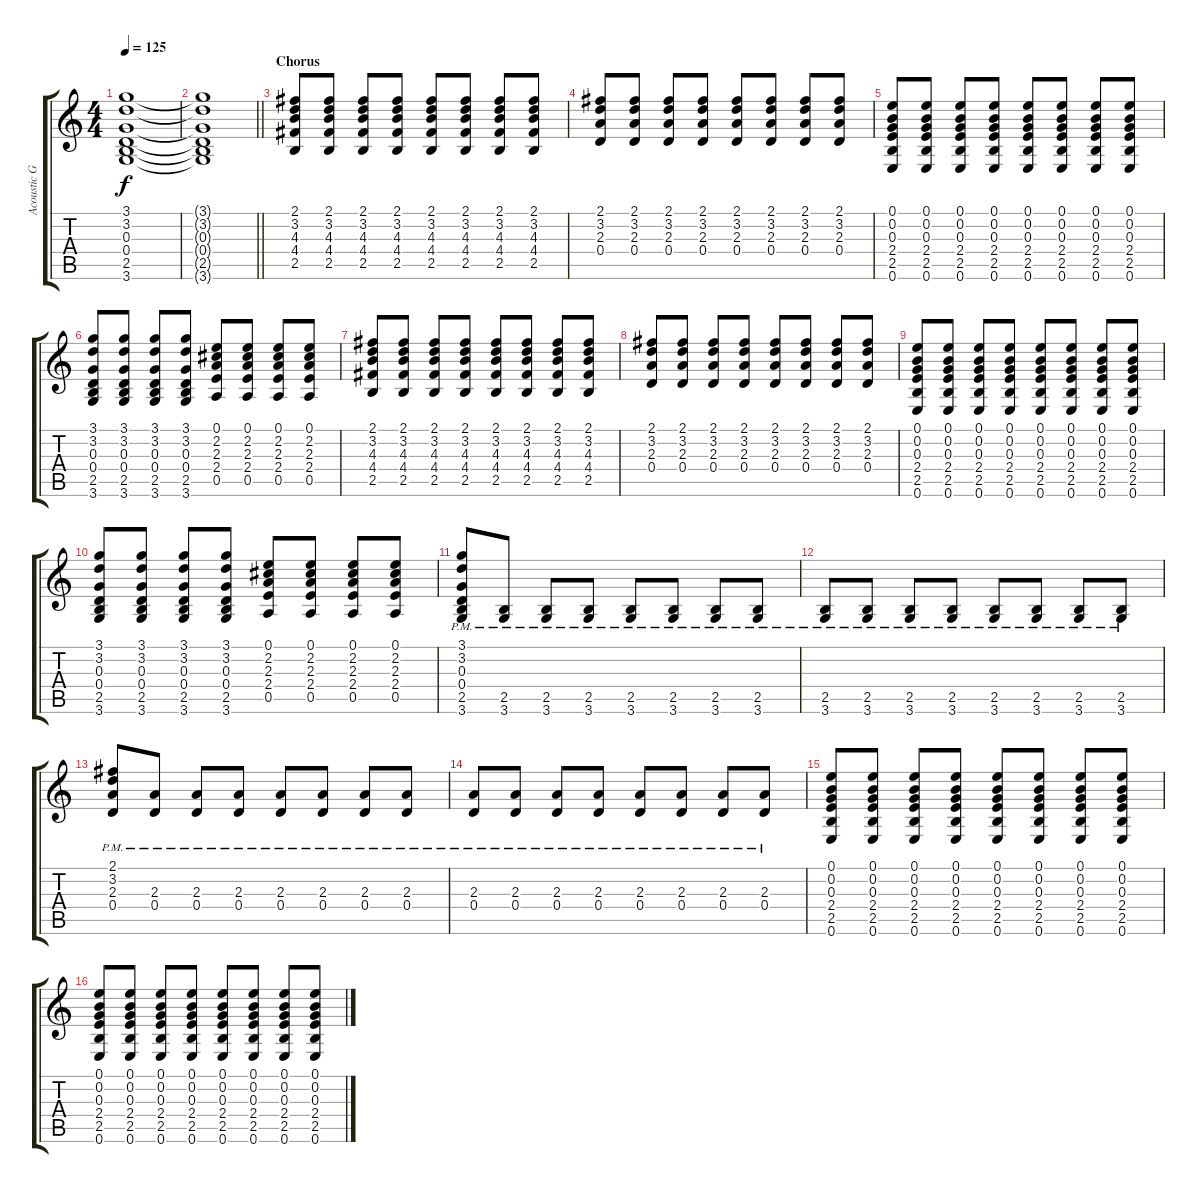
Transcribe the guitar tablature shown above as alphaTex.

\track ("Acoustic Guitar" "Acoustic G") {instrument acousticguitarsteel}
\staff {score tabs}
\tuning (E4 B3 G3 D3 A2 E2) {hide}
\ts (4 4)
\tempo 125
\clef g2
\ks c
(3.1 3.2 0.3 0.4 2.5 3.6).1{dy f} |
\barLineRight lightlight
(3.1{t} 3.2{t} 0.3{t} 0.4{t} 2.5{t} 3.6{t}).1 |
\section ("" "Chorus")
(2.1 3.2 4.3 4.4 2.5).8 (2.1 3.2 4.3 4.4 2.5).8 (2.1 3.2 4.3 4.4 2.5).8 (2.1 3.2 4.3 4.4 2.5).8 (2.1 3.2 4.3 4.4 2.5).8 (2.1 3.2 4.3 4.4 2.5).8 (2.1 3.2 4.3 4.4 2.5).8 (2.1 3.2 4.3 4.4 2.5).8 |
(2.1 3.2 2.3 0.4).8 (2.1 3.2 2.3 0.4).8 (2.1 3.2 2.3 0.4).8 (2.1 3.2 2.3 0.4).8 (2.1 3.2 2.3 0.4).8 (2.1 3.2 2.3 0.4).8 (2.1 3.2 2.3 0.4).8 (2.1 3.2 2.3 0.4).8 |
(0.1 0.2 0.3 2.4 2.5 0.6).8 (0.1 0.2 0.3 2.4 2.5 0.6).8 (0.1 0.2 0.3 2.4 2.5 0.6).8 (0.1 0.2 0.3 2.4 2.5 0.6).8 (0.1 0.2 0.3 2.4 2.5 0.6).8 (0.1 0.2 0.3 2.4 2.5 0.6).8 (0.1 0.2 0.3 2.4 2.5 0.6).8 (0.1 0.2 0.3 2.4 2.5 0.6).8 |
(3.1 3.2 0.3 0.4 2.5 3.6).8 (3.1 3.2 0.3 0.4 2.5 3.6).8 (3.1 3.2 0.3 0.4 2.5 3.6).8 (3.1 3.2 0.3 0.4 2.5 3.6).8 (0.1 2.2 2.3 2.4 0.5).8 (0.1 2.2 2.3 2.4 0.5).8 (0.1 2.2 2.3 2.4 0.5).8 (0.1 2.2 2.3 2.4 0.5).8 |
(2.1 3.2 4.3 4.4 2.5).8 (2.1 3.2 4.3 4.4 2.5).8 (2.1 3.2 4.3 4.4 2.5).8 (2.1 3.2 4.3 4.4 2.5).8 (2.1 3.2 4.3 4.4 2.5).8 (2.1 3.2 4.3 4.4 2.5).8 (2.1 3.2 4.3 4.4 2.5).8 (2.1 3.2 4.3 4.4 2.5).8 |
(2.1 3.2 2.3 0.4).8 (2.1 3.2 2.3 0.4).8 (2.1 3.2 2.3 0.4).8 (2.1 3.2 2.3 0.4).8 (2.1 3.2 2.3 0.4).8 (2.1 3.2 2.3 0.4).8 (2.1 3.2 2.3 0.4).8 (2.1 3.2 2.3 0.4).8 |
(0.1 0.2 0.3 2.4 2.5 0.6).8 (0.1 0.2 0.3 2.4 2.5 0.6).8 (0.1 0.2 0.3 2.4 2.5 0.6).8 (0.1 0.2 0.3 2.4 2.5 0.6).8 (0.1 0.2 0.3 2.4 2.5 0.6).8 (0.1 0.2 0.3 2.4 2.5 0.6).8 (0.1 0.2 0.3 2.4 2.5 0.6).8 (0.1 0.2 0.3 2.4 2.5 0.6).8 |
(3.1 3.2 0.3 0.4 2.5 3.6).8 (3.1 3.2 0.3 0.4 2.5 3.6).8 (3.1 3.2 0.3 0.4 2.5 3.6).8 (3.1 3.2 0.3 0.4 2.5 3.6).8 (0.1 2.2 2.3 2.4 0.5).8 (0.1 2.2 2.3 2.4 0.5).8 (0.1 2.2 2.3 2.4 0.5).8 (0.1 2.2 2.3 2.4 0.5).8 |
(3.1{pm} 3.2{pm} 0.3{pm} 0.4{pm} 2.5{pm} 3.6{pm}).8 (2.5{pm} 3.6{pm}).8 (2.5{pm} 3.6{pm}).8 (2.5{pm} 3.6{pm}).8 (2.5{pm} 3.6{pm}).8 (2.5{pm} 3.6{pm}).8 (2.5{pm} 3.6{pm}).8 (2.5{pm} 3.6{pm}).8 |
(2.5{pm} 3.6{pm}).8 (2.5{pm} 3.6{pm}).8 (2.5{pm} 3.6{pm}).8 (2.5{pm} 3.6{pm}).8 (2.5{pm} 3.6{pm}).8 (2.5{pm} 3.6{pm}).8 (2.5{pm} 3.6{pm}).8 (2.5 3.6{pm}).8 |
(2.1{pm} 3.2{pm} 2.3{pm} 0.4{pm}).8 (2.3{pm} 0.4{pm}).8 (2.3{pm} 0.4{pm}).8 (2.3{pm} 0.4{pm}).8 (2.3{pm} 0.4{pm}).8 (2.3{pm} 0.4{pm}).8 (2.3{pm} 0.4{pm}).8 (2.3{pm} 0.4{pm}).8 |
(2.3{pm} 0.4{pm}).8 (2.3{pm} 0.4{pm}).8 (2.3{pm} 0.4{pm}).8 (2.3{pm} 0.4{pm}).8 (2.3{pm} 0.4{pm}).8 (2.3{pm} 0.4{pm}).8 (2.3{pm} 0.4{pm}).8 (2.3{pm} 0.4).8 |
(0.1 0.2 0.3 2.4 2.5 0.6).8 (0.1 0.2 0.3 2.4 2.5 0.6).8 (0.1 0.2 0.3 2.4 2.5 0.6).8 (0.1 0.2 0.3 2.4 2.5 0.6).8 (0.1 0.2 0.3 2.4 2.5 0.6).8 (0.1 0.2 0.3 2.4 2.5 0.6).8 (0.1 0.2 0.3 2.4 2.5 0.6).8 (0.1 0.2 0.3 2.4 2.5 0.6).8 |
(0.1 0.2 0.3 2.4 2.5 0.6).8 (0.1 0.2 0.3 2.4 2.5 0.6).8 (0.1 0.2 0.3 2.4 2.5 0.6).8 (0.1 0.2 0.3 2.4 2.5 0.6).8 (0.1 0.2 0.3 2.4 2.5 0.6).8 (0.1 0.2 0.3 2.4 2.5 0.6).8 (0.1 0.2 0.3 2.4 2.5 0.6).8 (0.1 0.2 0.3 2.4 2.5 0.6).8
